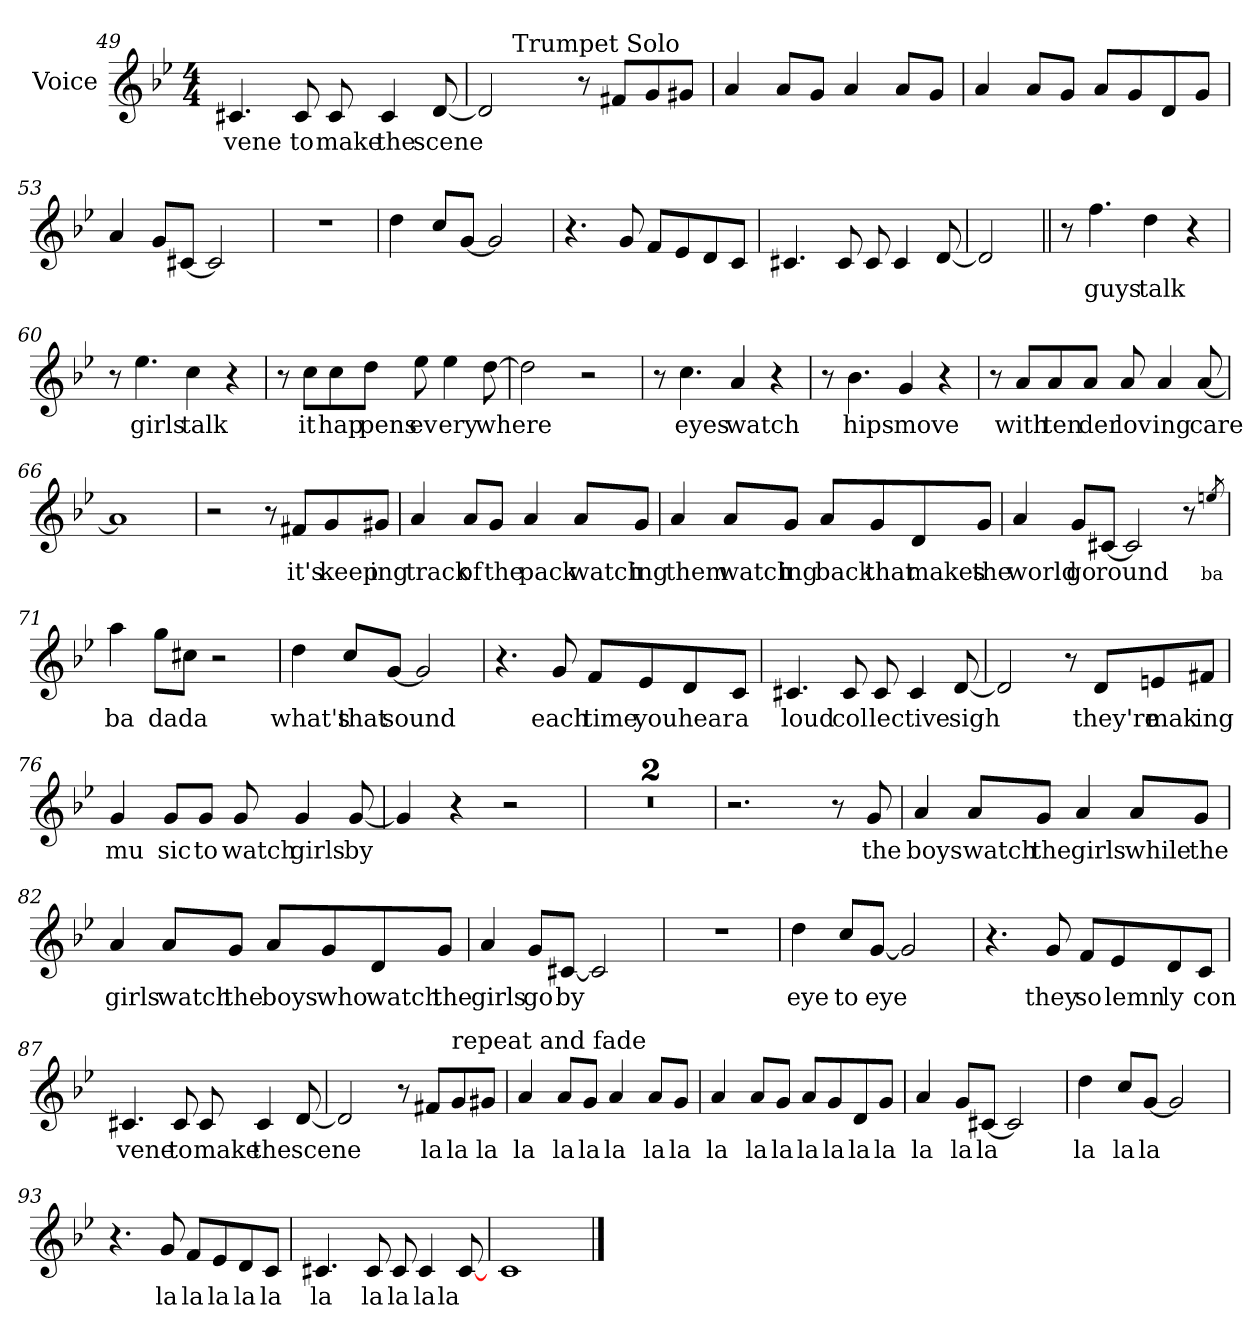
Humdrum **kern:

**kern	**text
*part1	*part1
*staff1	*staff1
*I"Voice	*
*I'V	*
*clefG2	*
*k[b-e-]	*
*g:	*
*M4/4	*
=49	=49
!	!LO:LY:b
4.c#X/	vene
!	!LO:LY:b
8c#/	to
!	!LO:LY:b
8c#/	make
!	!LO:LY:b
4c#/	the
!	!LO:LY:b
[8d/	scene
=50	=50
*^	*
2d/]	8ryy	.
!	!LO:TX:a:t=Trumpet Solo	!
.	2..ryy	.
8r	.	.
8f#X/L	.	.
8g/	.	.
8g#X/J	.	.
*v	*v	*
=51	=51
4a/	.
8a/L	.
8g/J	.
4a/	.
8a/L	.
8g/J	.
!!LO:LB:g=z
=52	=52
4a/	.
8a/L	.
8g/J	.
8a/L	.
8g/	.
8d/	.
8g/J	.
=53	=53
4a/	.
8g/L	.
[8c#X/J	.
2c#/]	.
=54	=54
1r	.
=55	=55
4dd\	.
8cc/L	.
[8g/J	.
2g/]	.
=56	=56
4.r	.
8g/	.
8f/L	.
8e-/	.
8d/	.
8c/J	.
!!LO:LB:g=z
=57	=57
4.c#X/	.
8c#/	.
8c#/	.
4c#/	.
[8d/	.
=58	=58
2d/]	.
=59||	=59||
8r	.
!	!LO:LY:b
4.ff\	guys
!	!LO:LY:b
4dd\	talk
4r	.
=60	=60
8r	.
!	!LO:LY:b
4.ee-\	girls
!	!LO:LY:b
4cc\	talk
4r	.
=61	=61
8r	.
!	!LO:LY:b
8cc\L	it
!	!LO:LY:b
8cc\	hap
!	!LO:LY:b
8dd\J	pens
!	!LO:LY:b
8ee-\	ev
!	!LO:LY:b
4ee-\	ery
!	!LO:LY:b
[8dd\	where
!!LO:LB:g=z
=62	=62
2dd\]	.
2r	.
=63	=63
8r	.
!	!LO:LY:b
4.cc\	eyes
!	!LO:LY:b
4a/	watch
4r	.
=64	=64
8r	.
!	!LO:LY:b
4.b-\	hips
!	!LO:LY:b
4g/	move
4r	.
=65	=65
8r	.
!	!LO:LY:b
8a/L	with
!	!LO:LY:b
8a/	ten
!	!LO:LY:b
8a/J	der
!	!LO:LY:b
8a/	lov
!	!LO:LY:b
4a/	ing
!	!LO:LY:b
[8a/	care
=66	=66
1a]	.
!!LO:LB:g=z
=67	=67
2r	.
8r	.
!	!LO:LY:b
8f#X/L	it's
!	!LO:LY:b
8g/	keep
!	!LO:LY:b
8g#X/J	ing
=68	=68
!	!LO:LY:b
4a/	track
!	!LO:LY:b
8a/L	of
!	!LO:LY:b
8g/J	the
!	!LO:LY:b
4a/	pack
!	!LO:LY:b
8a/L	watch
!	!LO:LY:b
8g/J	ing
=69	=69
!	!LO:LY:b
4a/	them
!	!LO:LY:b
8a/L	watch
!	!LO:LY:b
8g/J	ing
!	!LO:LY:b
8a/L	back
!	!LO:LY:b
8g/	that
!	!LO:LY:b
8d/	makes
!	!LO:LY:b
8g/J	the
!!LO:PB:g=z
=70	=70
!	!LO:LY:b
4a/	world
!	!LO:LY:b
8g/L	go
!	!LO:LY:b
[8c#X/J	round
2c#/]	.
8qr	.
!	!LO:LY:b
8qeen/	ba
=71	=71
!	!LO:LY:b
4aa\	ba
!	!LO:LY:b
8gg\L	da
!	!LO:LY:b
8cc#X\J	da
2r	.
=72	=72
!	!LO:LY:b
4dd\	what's
!	!LO:LY:b
8cc/L	that
!	!LO:LY:b
[8g/J	sound
2g/]	.
=73	=73
4.r	.
!	!LO:LY:b
8g/	each
!	!LO:LY:b
8f/L	time
!	!LO:LY:b
8e-/	you
!	!LO:LY:b
8d/	hear
!	!LO:LY:b
8c/J	a
!!LO:LB:g=z
=74	=74
!	!LO:LY:b
4.c#X/	loud
!	!LO:LY:b
8c#/	col
!	!LO:LY:b
8c#/	lec
!	!LO:LY:b
4c#/	tive
!	!LO:LY:b
[8d/	sigh
=75	=75
2d/]	.
8r	.
!	!LO:LY:b
8d/L	they're
!	!LO:LY:b
8en/	mak
!	!LO:LY:b
8f#X/J	ing
=76	=76
!	!LO:LY:b
4g/	mu
!	!LO:LY:b
8g/L	sic
!	!LO:LY:b
8g/J	to
!	!LO:LY:b
8g/	watch
!	!LO:LY:b
4g/	girls
!	!LO:LY:b
[8g/	by
=77	=77
4g/]	.
4r	.
2r	.
!!LO:LB:g=z
=78	=78
1r	.
=79	=79
1r	.
=80	=80
2.r	.
8r	.
!	!LO:LY:b
8g/	the
=81	=81
!	!LO:LY:b
4a/	boys
!	!LO:LY:b
8a/L	watch
!	!LO:LY:b
8g/J	the
!	!LO:LY:b
4a/	girls
!	!LO:LY:b
8a/L	while
!	!LO:LY:b
8g/J	the
=82	=82
!	!LO:LY:b
4a/	girls
!	!LO:LY:b
8a/L	watch
!	!LO:LY:b
8g/J	the
!	!LO:LY:b
8a/L	boys
!	!LO:LY:b
8g/	who
!	!LO:LY:b
8d/	watch
!	!LO:LY:b
8g/J	the
!!LO:LB:g=z
=83	=83
!	!LO:LY:b
4a/	girls
!	!LO:LY:b
8g/L	go
!	!LO:LY:b
[8c#X/J	by
2c#/]	.
=84	=84
1r	.
=85	=85
!	!LO:LY:b
4dd\	eye
!	!LO:LY:b
8cc/L	to
!	!LO:LY:b
[8g/J	eye
2g/]	.
=86	=86
4.r	.
!	!LO:LY:b
8g/	they
!	!LO:LY:b
8f/L	so
!	!LO:LY:b
8e-/	lemn
!	!LO:LY:b
8d/	ly
!	!LO:LY:b
8c/J	con
!!LO:LB:g=z
=87	=87
!	!LO:LY:b
4.c#X/	vene
!	!LO:LY:b
8c#/	to
!	!LO:LY:b
8c#/	make
!	!LO:LY:b
4c#/	the
!	!LO:LY:b
[8d/	scene
=88	=88
2d/]	.
8r	.
!	!LO:LY:b
8f#X/L	la
!LO:TX:a:t=repeat and fade	!
!	!LO:LY:b
8g/	la
!	!LO:LY:b
8g#X/J	la
=89	=89
!	!LO:LY:b
4a/	la
!	!LO:LY:b
8a/L	la
!	!LO:LY:b
8g/J	la
!	!LO:LY:b
4a/	la
!	!LO:LY:b
8a/L	la
!	!LO:LY:b
8g/J	la
=90	=90
!	!LO:LY:b
4a/	la
!	!LO:LY:b
8a/L	la
!	!LO:LY:b
8g/J	la
!	!LO:LY:b
8a/L	la
!	!LO:LY:b
8g/	la
!	!LO:LY:b
8d/	la
!	!LO:LY:b
8g/J	la
!!LO:LB:g=z
=91	=91
!	!LO:LY:b
4a/	la
!	!LO:LY:b
8g/L	la
!	!LO:LY:b
[8c#X/J	la
2c#/]	.
=92	=92
!	!LO:LY:b
4dd\	la
!	!LO:LY:b
8cc/L	la
!	!LO:LY:b
[8g/J	la
2g/]	.
=93	=93
4.r	.
!	!LO:LY:b
8g/	la
!	!LO:LY:b
8f/L	la
!	!LO:LY:b
8e-/	la
!	!LO:LY:b
8d/	la
!	!LO:LY:b
8c/J	la
=94	=94
!	!LO:LY:b
4.c#X/	la
!	!LO:LY:b
8c#/	la
!	!LO:LY:b
8c#/	la
!	!LO:LY:b
4c#/	la
!	!LO:LY:b
[8c#/	la
=95	=95
1c	.
==	==
*-	*-
